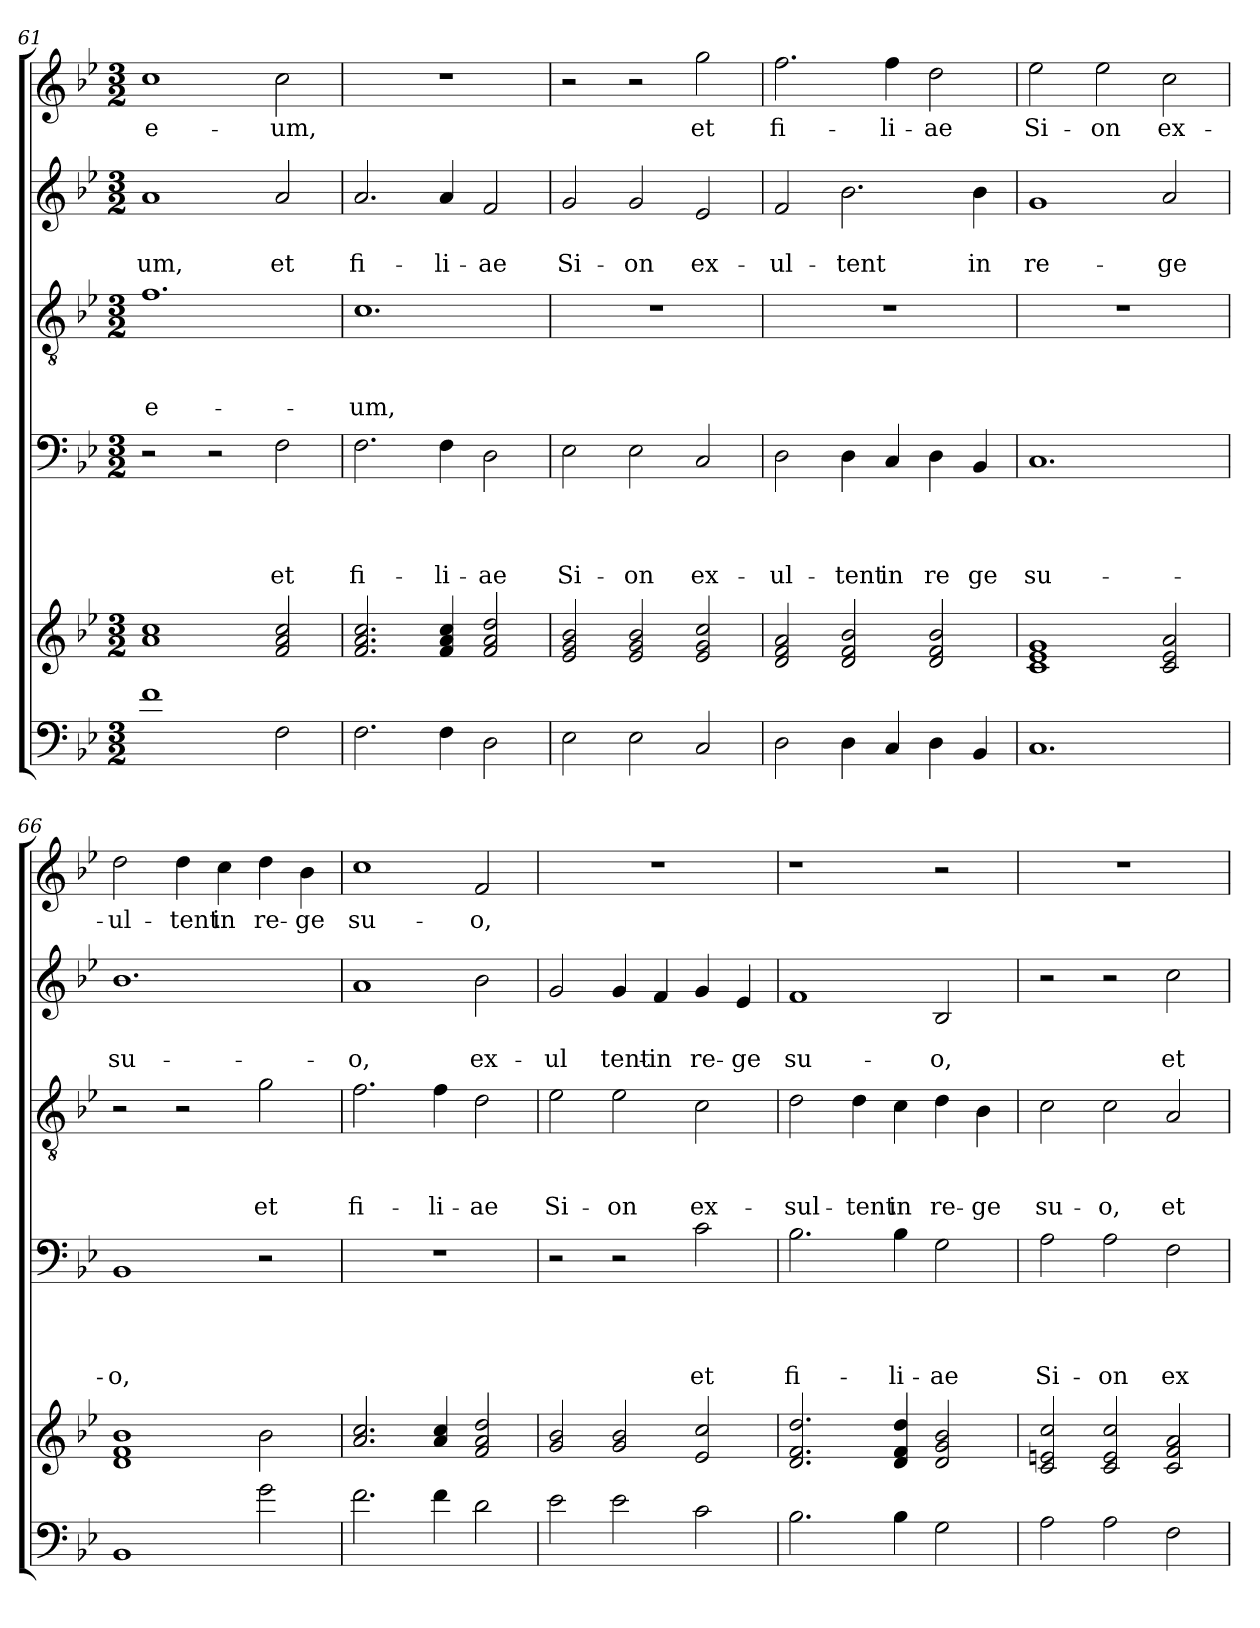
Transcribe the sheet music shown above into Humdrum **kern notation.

**kern	**kern	**kern	**text	**text	**text	**text	**kern	**text	**text	**text	**kern	**text	**text	**kern	**text
*part6	*part5	*part4	*part4	*part4	*part4	*part4	*part3	*part3	*part3	*part3	*part2	*part2	*part2	*part1	*part1
*staff6	*staff5	*staff4	*staff4	*staff4	*staff4	*staff4	*staff3	*staff3	*staff3	*staff3	*staff2	*staff2	*staff2	*staff1	*staff1
*clefF4	*clefG2	*clefF4	*	*	*	*	*clefGv2	*	*	*	*clefG2	*	*	*clefG2	*
*k[b-e-]	*k[b-e-]	*k[b-e-]	*	*	*	*	*k[b-e-]	*	*	*	*k[b-e-]	*	*	*k[b-e-]	*
*B-:	*B-:	*B-:	*	*	*	*	*B-:	*	*	*	*B-:	*	*	*B-:	*
*M3/2	*M3/2	*M3/2	*	*	*	*	*M3/2	*	*	*	*M3/2	*	*	*M3/2	*
=61	=61	=61	=61	=61	=61	=61	=61	=61	=61	=61	=61	=61	=61	=61	=61
!	!	!	!	!	!	!	!	!	!	!LO:LY:b	!	!	!LO:LY:b	!	!LO:LY:b
1f	1a 1cc	2r	.	.	.	.	1.f	.	.	e-	1a	.	-um,	1cc	e-
.	.	2r	.	.	.	.	.	.	.	.	.	.	.	.	.
!	!	!	!	!	!	!LO:LY:b	!	!	!	!	!	!	!LO:LY:b	!	!LO:LY:b
2F\	2f/ 2a/ 2cc/	2F\	.	.	.	et	.	.	.	.	2a/	.	et	2cc\	-um,
=62	=62	=62	=62	=62	=62	=62	=62	=62	=62	=62	=62	=62	=62	=62	=62
!	!	!	!	!	!	!LO:LY:b	!	!	!	!LO:LY:b	!	!	!LO:LY:b	!LO:N:vis=1	!
2.F\	2.f/ 2.a/ 2.cc/	2.F\	.	.	.	fi-	1.c	.	.	-um,	2.a/	.	fi-	1.r	.
!	!	!	!	!	!	!LO:LY:b	!	!	!	!	!	!	!LO:LY:b	!	!
4F\	4f/ 4a/ 4cc/	4F\	.	.	.	-li-	.	.	.	.	4a/	.	-li-	.	.
!	!	!	!	!	!	!LO:LY:b	!	!	!	!	!	!	!LO:LY:b	!	!
2D\	2f/ 2a/ 2dd/	2D\	.	.	.	-ae	.	.	.	.	2f/	.	-ae	.	.
=63	=63	=63	=63	=63	=63	=63	=63	=63	=63	=63	=63	=63	=63	=63	=63
!	!	!	!	!	!	!LO:LY:b	!LO:N:vis=1	!	!	!	!	!	!LO:LY:b	!	!
2E-\	2e-/ 2g/ 2b-/	2E-\	.	.	.	Si-	1.r	.	.	.	2g/	.	Si-	2r	.
!	!	!	!	!	!	!LO:LY:b	!	!	!	!	!	!	!LO:LY:b	!	!
2E-\	2e-/ 2g/ 2b-/	2E-\	.	.	.	-on	.	.	.	.	2g/	.	-on	2r	.
!	!	!	!	!	!	!LO:LY:b	!	!	!	!	!	!	!LO:LY:b	!	!LO:LY:b
2C/	2e-/ 2g/ 2cc/	2C/	.	.	.	ex-	.	.	.	.	2e-/	.	ex-	2gg\	et
!!LO:LB:g=z
=64	=64	=64	=64	=64	=64	=64	=64	=64	=64	=64	=64	=64	=64	=64	=64
!	!	!	!	!	!	!LO:LY:b	!LO:N:vis=1	!	!	!	!	!	!LO:LY:b	!	!LO:LY:b
2D\	2d/ 2f/ 2a/	2D\	.	.	.	-ul-	1.r	.	.	.	2f/	.	-ul-	2.ff\	fi-
!	!	!	!	!	!	!LO:LY:b	!	!	!	!	!	!	!LO:LY:b	!	!
4D\	2d/ 2f/ 2b-/	4D\	.	.	.	-tent	.	.	.	.	2.b-\	.	-tent	.	.
!	!	!	!	!	!	!LO:LY:b	!	!	!	!	!	!	!	!	!LO:LY:b
4C/	.	4C/	.	.	.	in	.	.	.	.	.	.	.	4ff\	-li-
!	!	!	!	!	!	!LO:LY:b	!	!	!	!	!	!	!	!	!LO:LY:b
4D\	2d/ 2f/ 2b-/	4D\	.	.	.	re	.	.	.	.	.	.	.	2dd\	-ae
!	!	!	!	!	!	!LO:LY:b	!	!	!	!	!	!	!LO:LY:b	!	!
4BB-/	.	4BB-/	.	.	.	ge	.	.	.	.	4b-\	.	in	.	.
=65	=65	=65	=65	=65	=65	=65	=65	=65	=65	=65	=65	=65	=65	=65	=65
!	!	!	!	!	!	!LO:LY:b	!LO:N:vis=1	!	!	!	!	!	!LO:LY:b	!	!LO:LY:b
1.C	1c 1e- 1g	1.C	.	.	.	su-	1.r	.	.	.	1g	.	re-	2ee-\	Si-
!	!	!	!	!	!	!	!	!	!	!	!	!	!	!	!LO:LY:b
.	.	.	.	.	.	.	.	.	.	.	.	.	.	2ee-\	-on
!	!	!	!	!	!	!	!	!	!	!	!	!	!LO:LY:b	!	!LO:LY:b
.	2c/ 2e-/ 2a/	.	.	.	.	.	.	.	.	.	2a/	.	-ge	2cc\	ex-
=66	=66	=66	=66	=66	=66	=66	=66	=66	=66	=66	=66	=66	=66	=66	=66
!	!	!	!	!	!	!LO:LY:b	!	!	!	!	!	!	!LO:LY:b	!	!LO:LY:b
1BB-	1d 1f 1b-	1BB-	.	.	.	-o,	2r	.	.	.	1.b-	.	su-	2dd\	-ul-
!	!	!	!	!	!	!	!	!	!	!	!	!	!	!	!LO:LY:b
.	.	.	.	.	.	.	2r	.	.	.	.	.	.	4dd\	-tent
!	!	!	!	!	!	!	!	!	!	!	!	!	!	!	!LO:LY:b
.	.	.	.	.	.	.	.	.	.	.	.	.	.	4cc\	in
!	!	!	!	!	!	!	!	!	!	!LO:LY:b	!	!	!	!	!LO:LY:b
2g\	2b-\	2r	.	.	.	.	2g\	.	.	et	.	.	.	4dd\	re-
!	!	!	!	!	!	!	!	!	!	!	!	!	!	!	!LO:LY:b
.	.	.	.	.	.	.	.	.	.	.	.	.	.	4b-\	-ge
=67	=67	=67	=67	=67	=67	=67	=67	=67	=67	=67	=67	=67	=67	=67	=67
!	!	!LO:N:vis=1	!	!	!	!	!	!	!	!LO:LY:b	!	!	!LO:LY:b	!	!LO:LY:b
2.f\	2.a/ 2.cc/	1.r	.	.	.	.	2.f\	.	.	fi-	1a	.	-o,	1cc	su-
!	!	!	!	!	!	!	!	!	!	!LO:LY:b	!	!	!	!	!
4f\	4a/ 4cc/	.	.	.	.	.	4f\	.	.	-li-	.	.	.	.	.
!	!	!	!	!	!	!	!	!	!	!LO:LY:b	!	!	!LO:LY:b	!	!LO:LY:b
2d\	2f/ 2a/ 2dd/	.	.	.	.	.	2d\	.	.	-ae	2b-\	.	ex-	2f/	-o,
=68	=68	=68	=68	=68	=68	=68	=68	=68	=68	=68	=68	=68	=68	=68	=68
!	!	!	!	!	!	!	!	!	!	!LO:LY:b	!	!	!LO:LY:b	!LO:N:vis=1	!
2e-\	2g/ 2b-/	2r	.	.	.	.	2e-\	.	.	Si-	2g/	.	-ul	1.r	.
!	!	!	!	!	!	!	!	!	!	!LO:LY:b	!	!	!LO:LY:b	!	!
2e-\	2g/ 2b-/	2r	.	.	.	.	2e-\	.	.	-on	4g/	.	tent-	.	.
!	!	!	!	!	!	!	!	!	!	!	!	!	!LO:LY:b	!	!
.	.	.	.	.	.	.	.	.	.	.	4f/	.	-in	.	.
!	!	!	!	!	!	!LO:LY:b	!	!	!	!LO:LY:b	!	!	!LO:LY:b	!	!
2c\	2e-/ 2cc/	2c\	.	.	.	et	2c\	.	.	ex-	4g/	.	re-	.	.
!	!	!	!	!	!	!	!	!	!	!	!	!	!LO:LY:b	!	!
.	.	.	.	.	.	.	.	.	.	.	4e-/	.	-ge	.	.
!!LO:PB:g=z
=69	=69	=69	=69	=69	=69	=69	=69	=69	=69	=69	=69	=69	=69	=69	=69
!	!	!	!	!	!	!LO:LY:b	!	!	!	!LO:LY:b	!	!	!LO:LY:b	!	!
2.B-\	2.d/ 2.f/ 2.dd/	2.B-\	.	.	.	fi-	2d\	.	.	-sul-	1f	.	su-	1r	.
!	!	!	!	!	!	!	!	!	!	!LO:LY:b	!	!	!	!	!
.	.	.	.	.	.	.	4d\	.	.	-tent	.	.	.	.	.
!	!	!	!	!	!	!LO:LY:b	!	!	!	!LO:LY:b	!	!	!	!	!
4B-\	4d/ 4f/ 4dd/	4B-\	.	.	.	-li-	4c\	.	.	in	.	.	.	.	.
!	!	!	!	!	!	!LO:LY:b	!	!	!	!LO:LY:b	!	!	!LO:LY:b	!	!
2G\	2d/ 2g/ 2b-/	2G\	.	.	.	-ae	4d\	.	.	re-	2B-/	.	-o,	2r	.
!	!	!	!	!	!	!	!	!	!	!LO:LY:b	!	!	!	!	!
.	.	.	.	.	.	.	4B-\	.	.	-ge	.	.	.	.	.
=70	=70	=70	=70	=70	=70	=70	=70	=70	=70	=70	=70	=70	=70	=70	=70
!	!	!	!	!	!	!LO:LY:b	!	!	!	!LO:LY:b	!	!	!	!LO:N:vis=1	!
2A\	2c/ 2en/ 2cc/	2A\	.	.	.	Si-	2c\	.	.	su-	2r	.	.	1.r	.
!	!	!	!	!	!	!LO:LY:b	!	!	!	!LO:LY:b	!	!	!	!	!
2A\	2c/ 2e/ 2cc/	2A\	.	.	.	-on	2c\	.	.	-o,	2r	.	.	.	.
!	!	!	!	!	!	!LO:LY:b	!	!	!	!LO:LY:b	!	!	!LO:LY:b	!	!
2F\	2c/ 2f/ 2a/	2F\	.	.	.	ex-	2A/	.	.	et	2cc\	.	et	.	.
=	=	=	=	=	=	=	=	=	=	=	=	=	=	=	=
*-	*-	*-	*-	*-	*-	*-	*-	*-	*-	*-	*-	*-	*-	*-	*-
